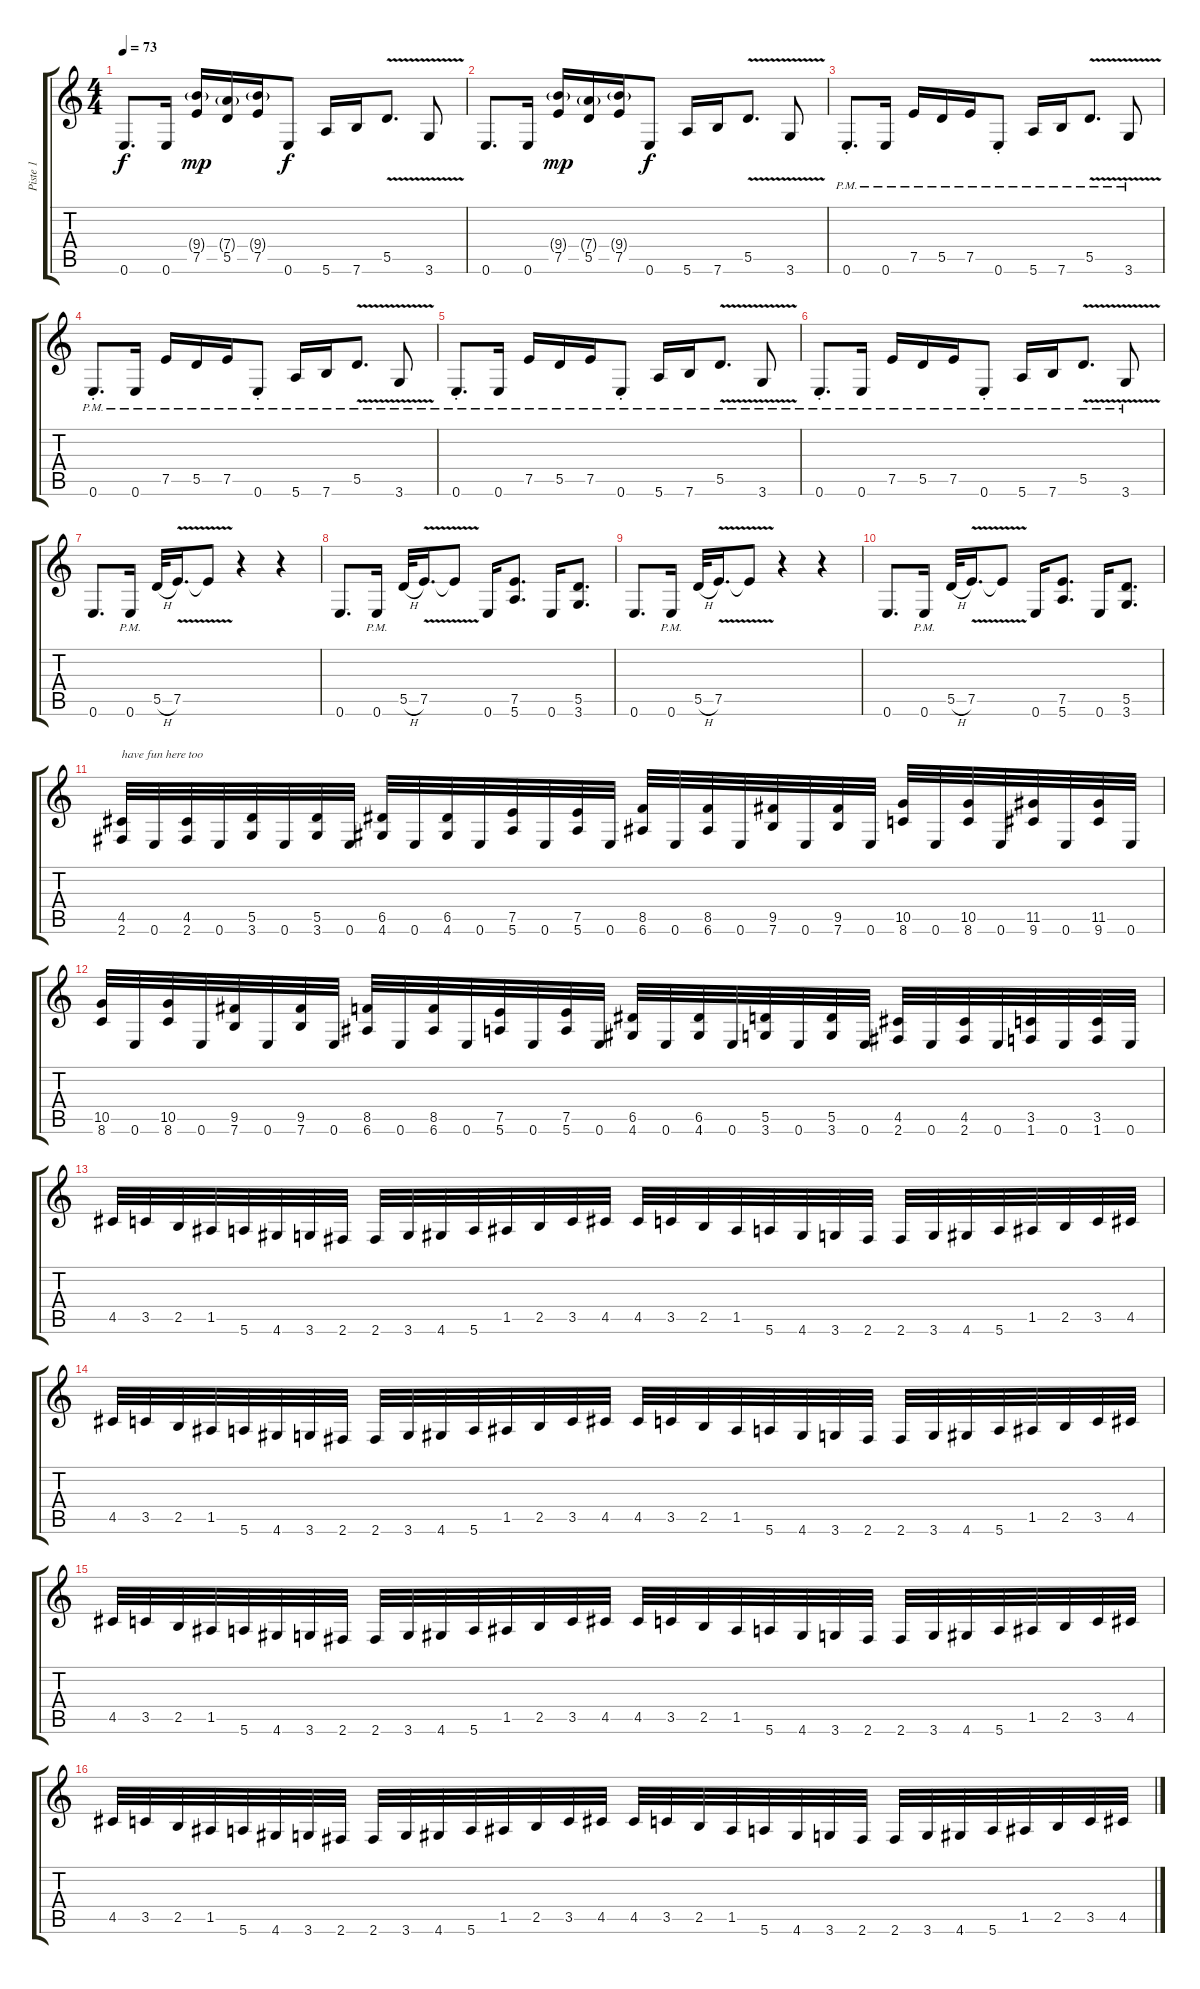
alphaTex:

\track ("Piste 1" "Piste 1") {instrument overdrivenguitar}
\staff {score tabs}
\tuning (E4 B3 G3 D3 A2 E2) {hide}
\ts (4 4)
\tempo 73
\clef g2
\ks c
0.6.8{d dy f} 0.6.16 (9.4{g} 7.5).16{dy mp} (7.4{g} 5.5).16 (9.4{g} 7.5).16 0.6.8{dy f} 5.6.16 7.6.16 5.5{v}.8{d} 3.6{v}.8 |
0.6.8{d} 0.6.16 (9.4{g} 7.5).16{dy mp} (7.4{g} 5.5).16 (9.4{g} 7.5).16 0.6.8{dy f} 5.6.16 7.6.16 5.5{v}.8{d} 3.6{v}.8 |
0.6{pm st}.8{d} 0.6{pm}.16 7.5{pm}.16 5.5{pm}.16 7.5{pm}.16 0.6{pm st}.8 5.6{pm}.16 7.6{pm}.16 5.5{v pm}.8{d} 3.6{v pm}.8 |
0.6{pm st}.8{d} 0.6{pm}.16 7.5{pm}.16 5.5{pm}.16 7.5{pm}.16 0.6{pm st}.8 5.6{pm}.16 7.6{pm}.16 5.5{v pm}.8{d} 3.6{v pm}.8 |
0.6{pm st}.8{d} 0.6{pm}.16 7.5{pm}.16 5.5{pm}.16 7.5{pm}.16 0.6{pm st}.8 5.6{pm}.16 7.6{pm}.16 5.5{v pm}.8{d} 3.6{v pm}.8 |
0.6{pm st}.8{d} 0.6{pm}.16 7.5{pm}.16 5.5{pm}.16 7.5{pm}.16 0.6{pm st}.8 5.6{pm}.16 7.6{pm}.16 5.5{v pm}.8{d} 3.6{v pm}.8 |
0.6.8{d} 0.6{pm}.16 5.5{h}.32 7.5{v}.16{d} 7.5{t}.8 r.4 r.4 |
0.6.8{d} 0.6{pm}.16 5.5{h}.32 7.5{v}.16{d} 7.5{t}.8 0.6.16 (7.5 5.6).8{d} 0.6.16 (5.5 3.6).8{d} |
0.6.8{d} 0.6{pm}.16 5.5{h}.32 7.5{v}.16{d} 7.5{t}.8 r.4 r.4 |
0.6.8{d} 0.6{pm}.16 5.5{h}.32 7.5{v}.16{d} 7.5{t}.8 0.6.16 (7.5 5.6).8{d} 0.6.16 (5.5 3.6).8{d} |
(4.5 2.6).32{txt "have fun here too"} 0.6.32 (4.5 2.6).32 0.6.32 (5.5 3.6).32 0.6.32 (5.5 3.6).32 0.6.32 (6.5 4.6).32 0.6.32 (6.5 4.6).32 0.6.32 (7.5 5.6).32 0.6.32 (7.5 5.6).32 0.6.32 (8.5 6.6).32 0.6.32 (8.5 6.6).32 0.6.32 (9.5 7.6).32 0.6.32 (9.5 7.6).32 0.6.32 (10.5 8.6).32 0.6.32 (10.5 8.6).32 0.6.32 (11.5 9.6).32 0.6.32 (11.5 9.6).32 0.6.32 |
(10.5 8.6).32 0.6.32 (10.5 8.6).32 0.6.32 (9.5 7.6).32 0.6.32 (9.5 7.6).32 0.6.32 (8.5 6.6).32 0.6.32 (8.5 6.6).32 0.6.32 (7.5 5.6).32 0.6.32 (7.5 5.6).32 0.6.32 (6.5 4.6).32 0.6.32 (6.5 4.6).32 0.6.32 (5.5 3.6).32 0.6.32 (5.5 3.6).32 0.6.32 (4.5 2.6).32 0.6.32 (4.5 2.6).32 0.6.32 (3.5 1.6).32 0.6.32 (3.5 1.6).32 0.6.32 |
4.5.32 3.5.32 2.5.32 1.5.32 5.6.32 4.6.32 3.6.32 2.6.32 2.6.32 3.6.32 4.6.32 5.6.32 1.5.32 2.5.32 3.5.32 4.5.32 4.5.32 3.5.32 2.5.32 1.5.32 5.6.32 4.6.32 3.6.32 2.6.32 2.6.32 3.6.32 4.6.32 5.6.32 1.5.32 2.5.32 3.5.32 4.5.32 |
4.5.32 3.5.32 2.5.32 1.5.32 5.6.32 4.6.32 3.6.32 2.6.32 2.6.32 3.6.32 4.6.32 5.6.32 1.5.32 2.5.32 3.5.32 4.5.32 4.5.32 3.5.32 2.5.32 1.5.32 5.6.32 4.6.32 3.6.32 2.6.32 2.6.32 3.6.32 4.6.32 5.6.32 1.5.32 2.5.32 3.5.32 4.5.32 |
4.5.32 3.5.32 2.5.32 1.5.32 5.6.32 4.6.32 3.6.32 2.6.32 2.6.32 3.6.32 4.6.32 5.6.32 1.5.32 2.5.32 3.5.32 4.5.32 4.5.32 3.5.32 2.5.32 1.5.32 5.6.32 4.6.32 3.6.32 2.6.32 2.6.32 3.6.32 4.6.32 5.6.32 1.5.32 2.5.32 3.5.32 4.5.32 |
4.5.32 3.5.32 2.5.32 1.5.32 5.6.32 4.6.32 3.6.32 2.6.32 2.6.32 3.6.32 4.6.32 5.6.32 1.5.32 2.5.32 3.5.32 4.5.32 4.5.32 3.5.32 2.5.32 1.5.32 5.6.32 4.6.32 3.6.32 2.6.32 2.6.32 3.6.32 4.6.32 5.6.32 1.5.32 2.5.32 3.5.32 4.5.32
